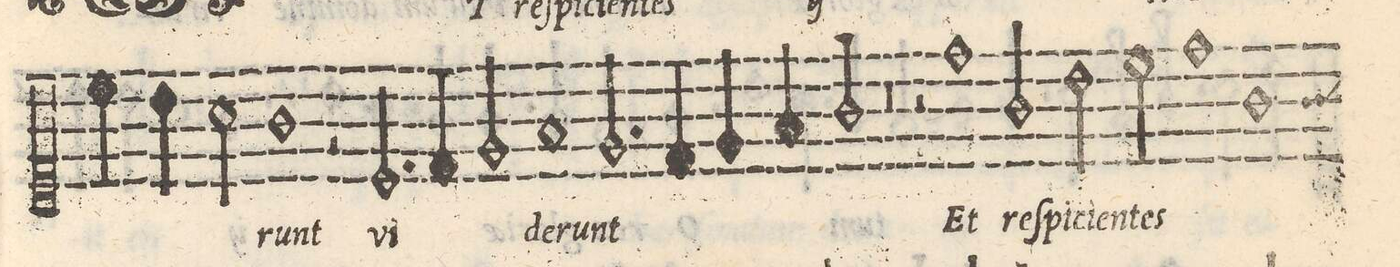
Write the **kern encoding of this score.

**kern	**text
*I"CANTVS	*
*clefC1	*
*k[]	*
*met(C)	*
*M2/1	*
4cc\	.
4b\	.
2a\	.
=9-	=9-
1g	-runt
2r	.
2.c/	vi-
=10-	=10-
4d/	.
2e/	.
1f	-de-
=11-	=11-
2.e/	-runt
4d/	.
4e/	.
4f/	.
2g/	.
=12-	=12-
0r	.
=13-	=13-
2r	.
1dd	Et
2g/	reſ-
=14-	=14-
2b\	-pi-
2cc\	-ci-
1dd	-en-
=15-	=15-
1g	-tes
*custos:g	*
*-	*-
